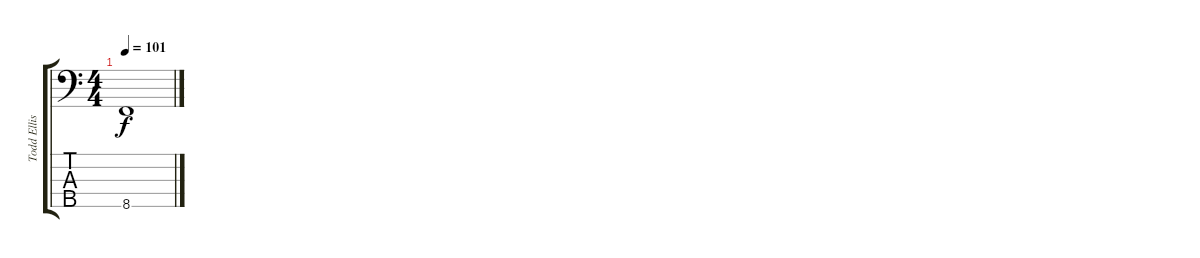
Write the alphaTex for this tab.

\track ("Todd Ellis" "Todd Ellis") {instrument electricbassfinger}
\staff {score tabs}
\tuning (G2 D2 A1 E1 A0) {hide}
\ts (4 4)
\tempo 101
\clef f4
\ks c
8.5{t}.1{dy f}
